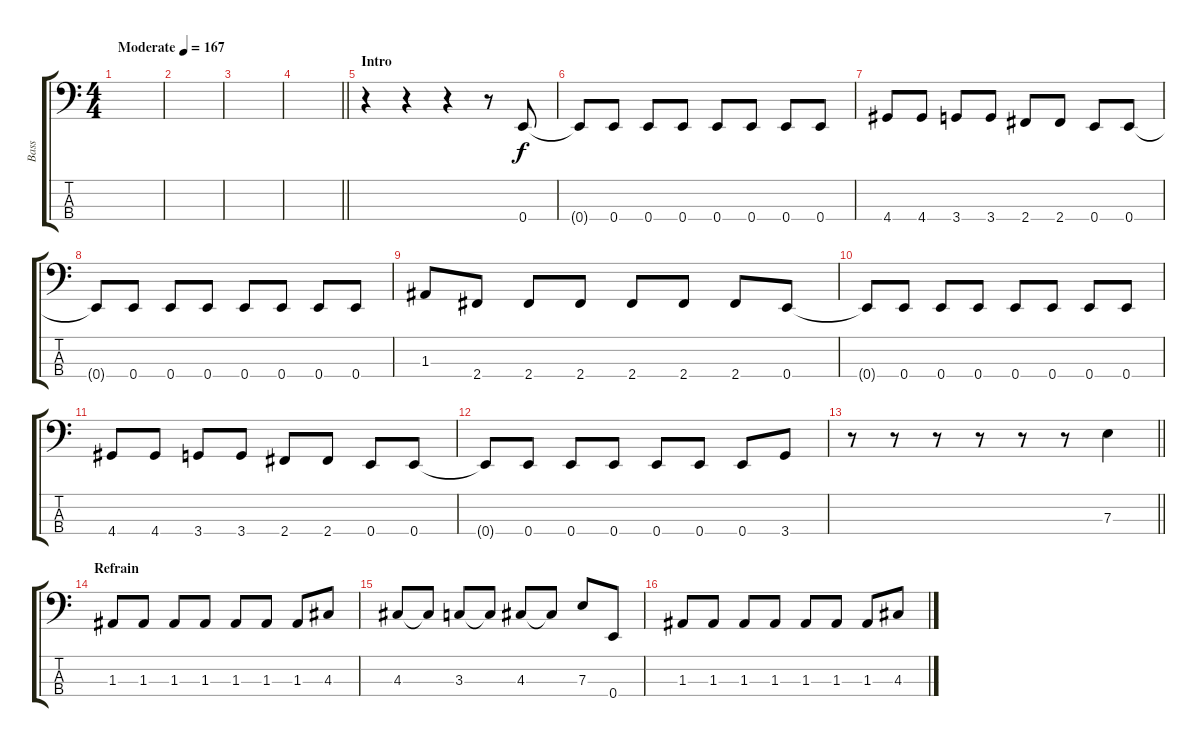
\track ("Bass" "Bass") {instrument electricbassfinger}
\staff {score tabs}
\tuning (G2 D2 A1 E1) {hide}
\ts (4 4)
\tempo (167 "Moderate")
\clef f4
\ks c
|
|
|
\barLineRight lightlight
|
\section ("" "Intro")
r.4 r.4 r.4 r.8 0.4.8 |
0.4{t}.8 0.4.8 0.4.8 0.4.8 0.4.8 0.4.8 0.4.8 0.4.8 |
4.4.8 4.4.8 3.4.8 3.4.8 2.4.8 2.4.8 0.4.8 0.4.8 |
0.4{t}.8 0.4.8 0.4.8 0.4.8 0.4.8 0.4.8 0.4.8 0.4.8 |
1.3.8 2.4.8 2.4.8 2.4.8 2.4.8 2.4.8 2.4.8 0.4.8 |
0.4{t}.8 0.4.8 0.4.8 0.4.8 0.4.8 0.4.8 0.4.8 0.4.8 |
4.4.8 4.4.8 3.4.8 3.4.8 2.4.8 2.4.8 0.4.8 0.4.8 |
0.4{t}.8 0.4.8 0.4.8 0.4.8 0.4.8 0.4.8 0.4.8 3.4.8 |
\barLineRight lightlight
r.8 r.8 r.8 r.8 r.8 r.8 7.3.4 |
\section ("" "Refrain")
1.3.8 1.3.8 1.3.8 1.3.8 1.3.8 1.3.8 1.3.8 4.3.8 |
4.3.8 4.3{t}.8 3.3.8 3.3{t}.8 4.3.8 4.3{t}.8 7.3.8 0.4.8 |
1.3.8 1.3.8 1.3.8 1.3.8 1.3.8 1.3.8 1.3.8 4.3.8
